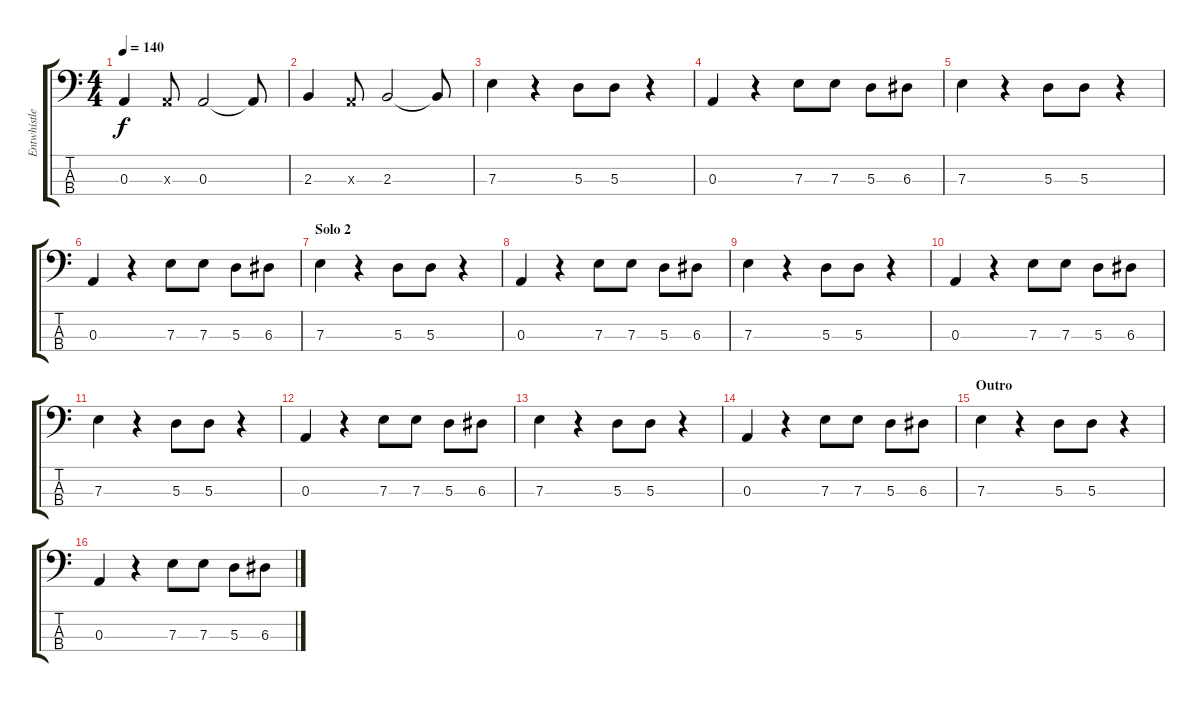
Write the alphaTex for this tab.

\track ("Entwhistle 2" "Entwhistle") {instrument electricbassfinger}
\staff {score tabs}
\tuning (G2 D2 A1 E1) {hide}
\ts (4 4)
\tempo 140
\clef f4
\ks c
0.3.4{dy f} 0.3{x}.8 0.3.2 0.3{t}.8 |
2.3.4 0.3{x}.8 2.3.2 2.3{t}.8 |
7.3.4 r.4 5.3.8 5.3.8 r.4 |
0.3.4 r.4 7.3.8 7.3.8 5.3.8 6.3.8 |
7.3.4 r.4 5.3.8 5.3.8 r.4 |
0.3.4 r.4 7.3.8 7.3.8 5.3.8 6.3.8 |
\section ("" "Solo 2")
7.3.4 r.4 5.3.8 5.3.8 r.4 |
0.3.4 r.4 7.3.8 7.3.8 5.3.8 6.3.8 |
7.3.4 r.4 5.3.8 5.3.8 r.4 |
0.3.4 r.4 7.3.8 7.3.8 5.3.8 6.3.8 |
7.3.4 r.4 5.3.8 5.3.8 r.4 |
0.3.4 r.4 7.3.8 7.3.8 5.3.8 6.3.8 |
7.3.4 r.4 5.3.8 5.3.8 r.4 |
0.3.4 r.4 7.3.8 7.3.8 5.3.8 6.3.8 |
\section ("" "Outro")
7.3.4 r.4 5.3.8 5.3.8 r.4 |
0.3.4 r.4 7.3.8 7.3.8 5.3.8 6.3.8
